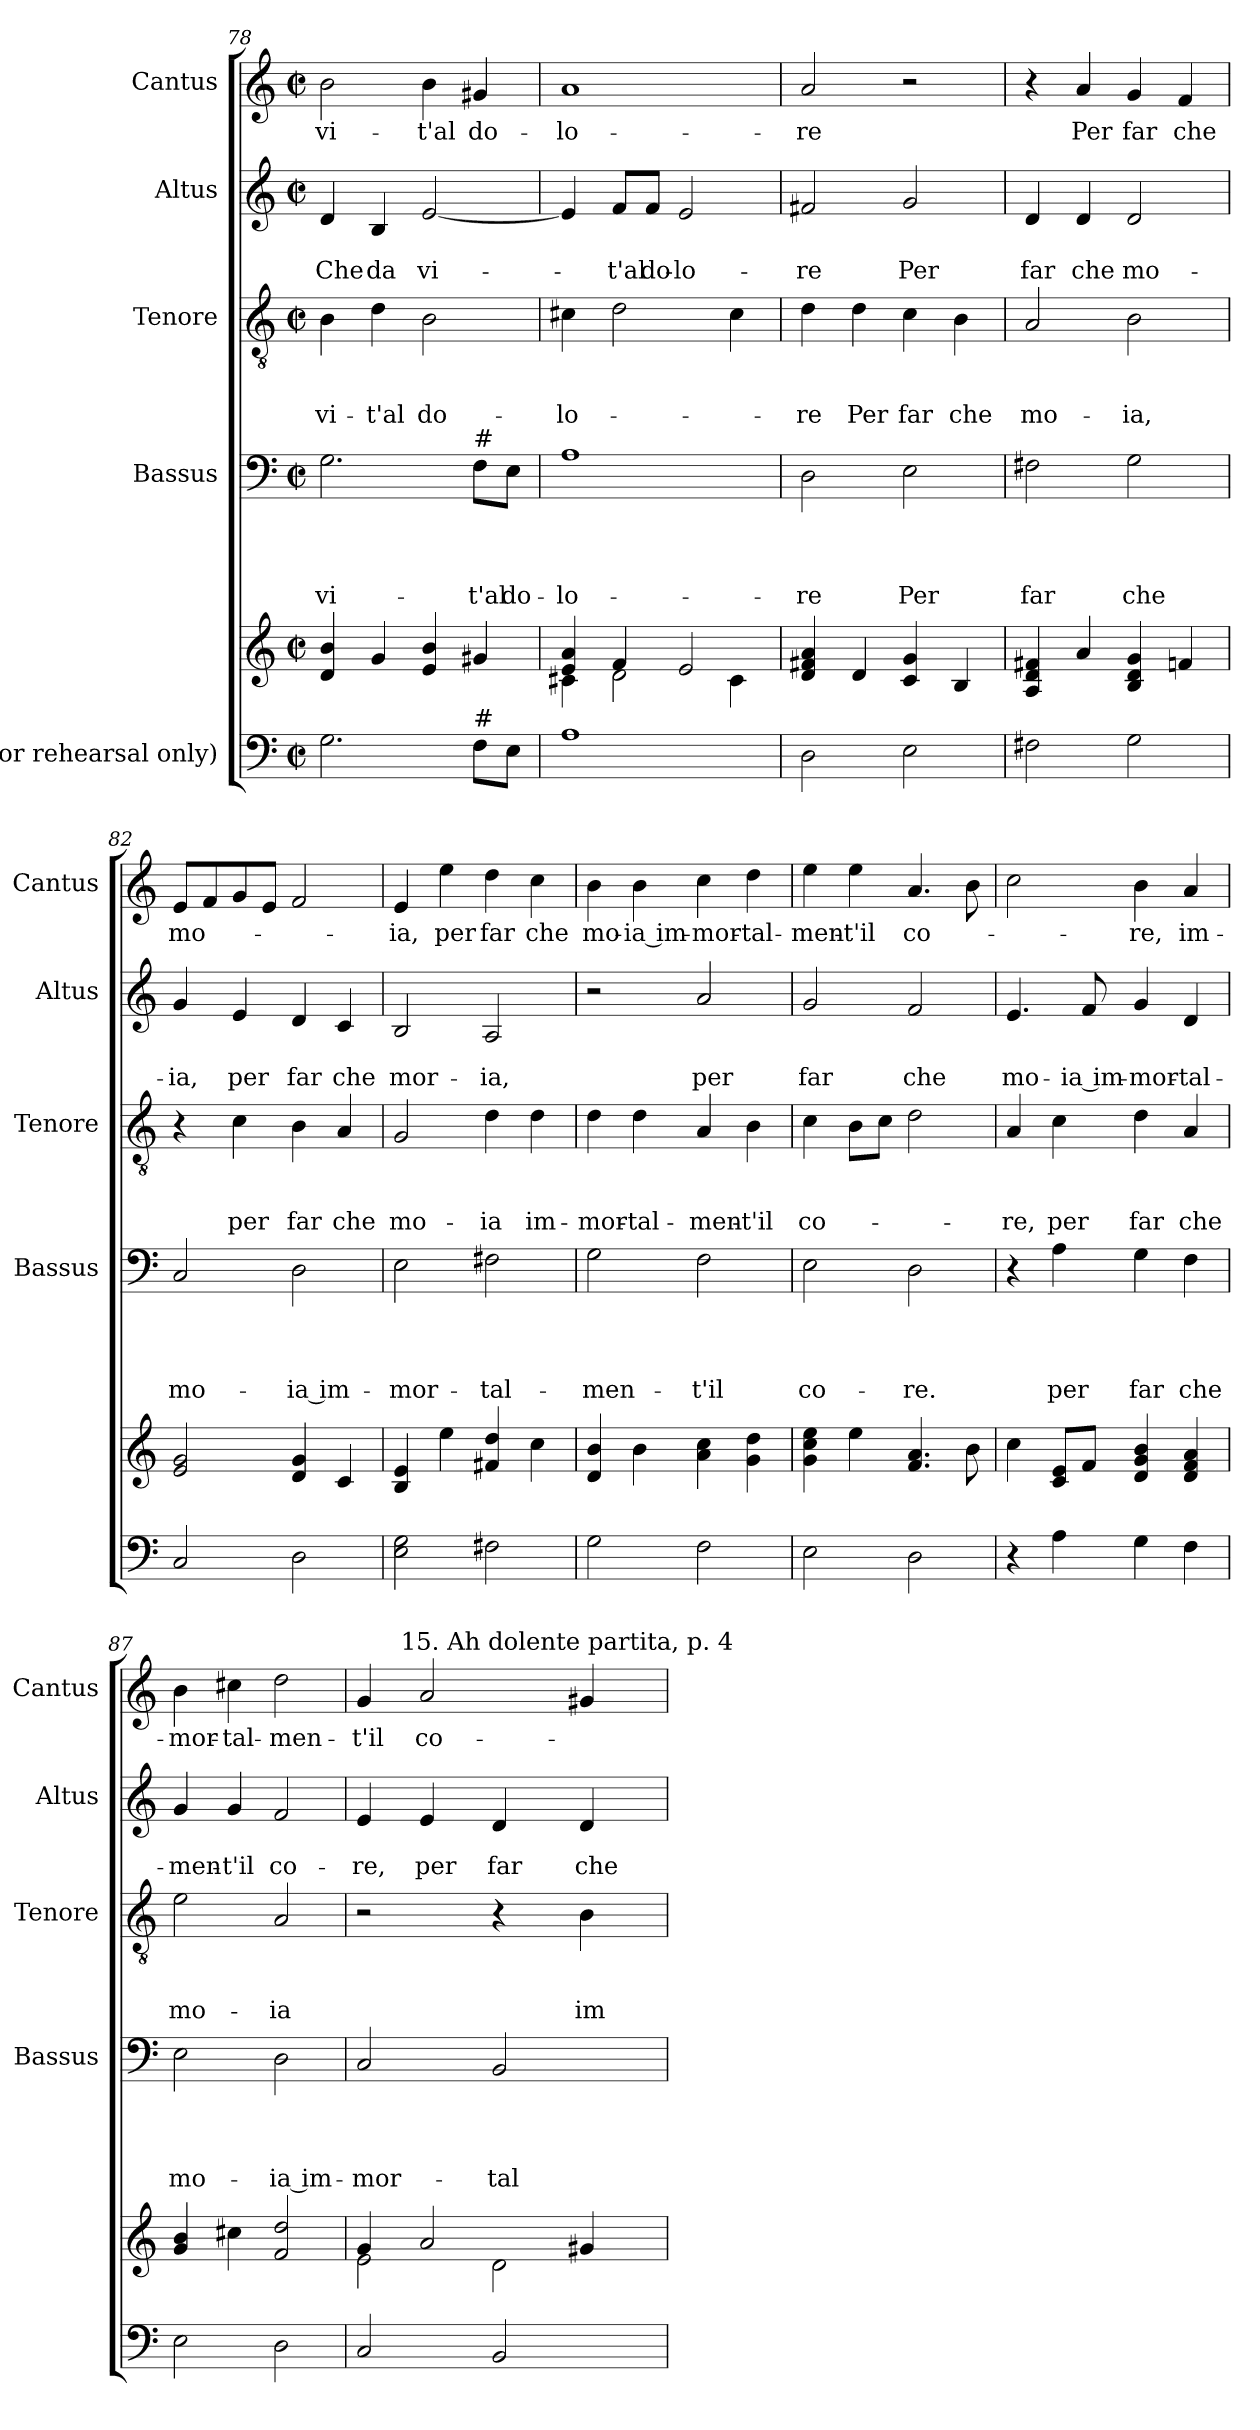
**kern	**kern	**kern	**text	**text	**text	**text	**kern	**text	**text	**text	**kern	**text	**text	**kern	**text
*part5	*part5	*part4	*part4	*part4	*part4	*part4	*part3	*part3	*part3	*part3	*part2	*part2	*part2	*part1	*part1
*staff6	*staff5	*staff4	*staff4	*staff4	*staff4	*staff4	*staff3	*staff3	*staff3	*staff3	*staff2	*staff2	*staff2	*staff1	*staff1
*I"(for rehearsal only)	*	*I"Bassus	*	*	*	*	*I"Tenore	*	*	*	*I"Altus	*	*	*I"Cantus	*
*	*	*I'Bassus	*	*	*	*	*I'Tenore	*	*	*	*I'Altus	*	*	*I'Cantus	*
*clefF4	*clefG2	*clefF4	*	*	*	*	*clefGv2	*	*	*	*clefG2	*	*	*clefG2	*
*k[]	*k[]	*k[]	*	*	*	*	*k[]	*	*	*	*k[]	*	*	*k[]	*
*C:	*C:	*C:	*	*	*	*	*C:	*	*	*	*C:	*	*	*C:	*
*M2/2	*M2/2	*M2/2	*	*	*	*	*M2/2	*	*	*	*M2/2	*	*	*M2/2	*
*met(c|)	*met(c|)	*met(c|)	*	*	*	*	*met(c|)	*	*	*	*met(c|)	*	*	*met(c|)	*
=78	=78	=78	=78	=78	=78	=78	=78	=78	=78	=78	=78	=78	=78	=78	=78
!	!	!	!	!	!	!LO:LY:b	!	!	!	!LO:LY:b	!	!	!LO:LY:b	!	!LO:LY:b
2.G\	4d/ 4b/	2.G\	.	.	.	vi-	4B\	.	.	vi-	4d/	.	Che	2b\	vi-
!	!	!	!	!	!	!	!	!	!	!LO:LY:b	!	!	!LO:LY:b	!	!
.	4g/	.	.	.	.	.	4d\	.	.	-t'al	4B/	.	da	.	.
!	!	!	!	!	!	!	!	!	!	!LO:LY:b	!	!	!LO:LY:b	!	!LO:LY:b
.	4e/ 4b/	.	.	.	.	.	2B\	.	.	do-	[<2e/	.	vi-	4b\	-t'al
!	!	!LO:TX:a:t=#	!	!	!	!	!	!	!	!	!	!	!	!	!
!LO:TX:a:t=#	!	!	!	!	!	!	!	!	!	!	!	!	!	!	!
!	!	!	!	!	!	!LO:LY:b	!	!	!	!	!	!	!	!	!LO:LY:b
8F\L	4g#X/	8F\L	.	.	.	-t'al	.	.	.	.	.	.	.	4g#X/	do-
!	!	!	!	!	!	!LO:LY:b	!	!	!	!	!	!	!	!	!
8E\J	.	8E\J	.	.	.	do-	.	.	.	.	.	.	.	.	.
=79	=79	=79	=79	=79	=79	=79	=79	=79	=79	=79	=79	=79	=79	=79	=79
*	*^	*	*	*	*	*	*	*	*	*	*	*	*	*	*
!	!	!	!	!	!	!	!LO:LY:b	!	!	!	!LO:LY:b	!	!	!	!	!LO:LY:b
1A	4c#X\	4e/ 4a/	1A	.	.	.	-lo-	4c#X\	.	.	-lo-	4e/]	.	.	1a	-lo-
!	!	!	!	!	!	!	!	!	!	!	!	!	!	!LO:LY:b	!	!
.	2d\	4f/	.	.	.	.	.	2d\	.	.	.	8f/L	.	-t'al	.	.
!	!	!	!	!	!	!	!	!	!	!	!	!	!	!LO:LY:b	!	!
.	.	.	.	.	.	.	.	.	.	.	.	8f/J	.	do-	.	.
!	!	!	!	!	!	!	!	!	!	!	!	!	!	!LO:LY:b:rj	!	!
.	.	2e/	.	.	.	.	.	.	.	.	.	2e/	.	-lo-	.	.
.	4c#\	.	.	.	.	.	.	4c#\	.	.	.	.	.	.	.	.
*	*v	*v	*	*	*	*	*	*	*	*	*	*	*	*	*	*
!!LO:PB:g=z
=80	=80	=80	=80	=80	=80	=80	=80	=80	=80	=80	=80	=80	=80	=80	=80
!	!	!	!	!	!	!LO:LY:b	!	!	!	!LO:LY:b	!	!	!LO:LY:b	!	!LO:LY:b
2D\	4d/ 4f#X/ 4a/	2D\	.	.	.	-re	4d\	.	.	-re	2f#X/	.	-re	2a/	-re
!	!	!	!	!	!	!	!	!	!	!LO:LY:b	!	!	!	!	!
.	4d/	.	.	.	.	.	4d\	.	.	Per	.	.	.	.	.
!	!	!	!	!	!	!LO:LY:b	!	!	!	!LO:LY:b	!	!	!LO:LY:b	!	!
2E\	4c/ 4g/	2E\	.	.	.	Per	4c\	.	.	far	2g/	.	Per	2r	.
!	!	!	!	!	!	!	!	!	!	!LO:LY:b	!	!	!	!	!
.	4B/	.	.	.	.	.	4B\	.	.	che	.	.	.	.	.
=81	=81	=81	=81	=81	=81	=81	=81	=81	=81	=81	=81	=81	=81	=81	=81
!	!	!	!	!	!	!LO:LY:b	!	!	!	!LO:LY:b	!	!	!LO:LY:b	!	!
2F#X\	4A/ 4d/ 4f#X/	2F#X\	.	.	.	far	2A/	.	.	mo-	4d/	.	far	4r	.
!	!	!	!	!	!	!	!	!	!	!	!	!	!LO:LY:b	!	!LO:LY:b
.	4a/	.	.	.	.	.	.	.	.	.	4d/	.	che	4a/	Per
!	!	!	!	!	!	!LO:LY:b	!	!	!	!LO:LY:b	!	!	!LO:LY:b	!	!LO:LY:b
2G\	4B/ 4d/ 4g/	2G\	.	.	.	che	2B\	.	.	-ia,	2d/	.	mo-	4g/	far
!	!	!	!	!	!	!	!	!	!	!	!	!	!	!	!LO:LY:b
.	4fn/	.	.	.	.	.	.	.	.	.	.	.	.	4f/	che
=82	=82	=82	=82	=82	=82	=82	=82	=82	=82	=82	=82	=82	=82	=82	=82
!	!	!	!	!	!	!LO:LY:b	!	!	!	!	!	!	!LO:LY:b	!	!LO:LY:b
2C/	2e/ 2g/	2C/	.	.	.	mo-	4r	.	.	.	4g/	.	-ia,	8e/L	mo-
.	.	.	.	.	.	.	.	.	.	.	.	.	.	8f/	.
!	!	!	!	!	!	!	!	!	!	!LO:LY:b	!	!	!LO:LY:b	!	!
.	.	.	.	.	.	.	4c\	.	.	per	4e/	.	per	8g/	.
.	.	.	.	.	.	.	.	.	.	.	.	.	.	8e/J	.
!	!	!	!	!	!	!LO:LY:b:rj	!	!	!	!LO:LY:b	!	!	!LO:LY:b	!	!
2D\	4d/ 4g/	2D\	.	.	.	-ia im-	4B\	.	.	far	4d/	.	far	2f/	.
!	!	!	!	!	!	!	!	!	!	!LO:LY:b	!	!	!LO:LY:b	!	!
.	4c/	.	.	.	.	.	4A/	.	.	che	4c/	.	che	.	.
=83	=83	=83	=83	=83	=83	=83	=83	=83	=83	=83	=83	=83	=83	=83	=83
!	!	!	!	!	!	!LO:LY:b	!	!	!	!LO:LY:b	!	!	!LO:LY:b	!	!LO:LY:b
2E\ 2G\	4B/ 4e/	2E\	.	.	.	-mor-	2G/	.	.	mo-	2B/	.	mor-	4e/	-ia,
!	!	!	!	!	!	!	!	!	!	!	!	!	!	!	!LO:LY:b
.	4ee\	.	.	.	.	.	.	.	.	.	.	.	.	4ee\	per
!	!	!	!	!	!	!LO:LY:b	!	!	!	!LO:LY:b	!	!	!LO:LY:b	!	!LO:LY:b
2F#X\	4f#X/ 4dd/	2F#X\	.	.	.	-tal-	4d\	.	.	-ia	2A/	.	-ia,	4dd\	far
!	!	!	!	!	!	!	!	!	!	!LO:LY:b	!	!	!	!	!LO:LY:b
.	4cc\	.	.	.	.	.	4d\	.	.	im-	.	.	.	4cc\	che
=84	=84	=84	=84	=84	=84	=84	=84	=84	=84	=84	=84	=84	=84	=84	=84
!	!	!	!	!	!	!LO:LY:b	!	!	!	!LO:LY:b	!	!	!	!	!LO:LY:b
2G\	4d/ 4b/	2G\	.	.	.	-men-	4d\	.	.	-mor-	2r	.	.	4b\	mo-
!	!	!	!	!	!	!	!	!	!	!LO:LY:b	!	!	!	!	!LO:LY:b:rj
.	4b\	.	.	.	.	.	4d\	.	.	-tal-	.	.	.	4b\	-ia im-
!	!	!	!	!	!	!LO:LY:b	!	!	!	!LO:LY:b	!	!	!LO:LY:b	!	!LO:LY:b:rj
2F\	4a\ 4cc\	2F\	.	.	.	-t'il	4A/	.	.	-men-	2a/	.	per	4cc\	-mor-
!	!	!	!	!	!	!	!	!	!	!LO:LY:b	!	!	!	!	!LO:LY:b
.	4g\ 4dd\	.	.	.	.	.	4B\	.	.	-t'il	.	.	.	4dd\	-tal-
=85	=85	=85	=85	=85	=85	=85	=85	=85	=85	=85	=85	=85	=85	=85	=85
!	!	!	!	!	!	!LO:LY:b	!	!	!	!LO:LY:b	!	!	!LO:LY:b	!	!LO:LY:b
2E\	4g\ 4cc\ 4ee\	2E\	.	.	.	co-	4c\	.	.	co-	2g/	.	far	4ee\	-men-
!	!	!	!	!	!	!	!	!	!	!	!	!	!	!	!LO:LY:b
.	4ee\	.	.	.	.	.	8B\L	.	.	.	.	.	.	4ee\	-t'il
.	.	.	.	.	.	.	8c\J	.	.	.	.	.	.	.	.
!	!	!	!	!	!	!LO:LY:b	!	!	!	!	!	!	!LO:LY:b	!	!LO:LY:b
2D\	4.f/ 4.a/	2D\	.	.	.	-re.	2d\	.	.	.	2f/	.	che	4.a/	co-
.	8b\	.	.	.	.	.	.	.	.	.	.	.	.	8b\	.
!!LO:LB:g=z
=86	=86	=86	=86	=86	=86	=86	=86	=86	=86	=86	=86	=86	=86	=86	=86
!	!	!	!	!	!	!	!	!	!	!LO:LY:b	!	!	!LO:LY:b	!	!
4r	4cc\	4r	.	.	.	.	4A/	.	.	-re,	4.e/	.	mo-	2cc\	.
!	!	!	!	!	!	!LO:LY:b	!	!	!	!LO:LY:b	!	!	!	!	!
4A\	8c/ 8e/L	4A\	.	.	.	per	4c\	.	.	per	.	.	.	.	.
!	!	!	!	!	!	!	!	!	!	!	!	!	!LO:LY:b:rj	!	!
.	8f/J	.	.	.	.	.	.	.	.	.	8f/	.	-ia im-	.	.
!	!	!	!	!	!	!LO:LY:b	!	!	!	!LO:LY:b	!	!	!LO:LY:b:rj	!	!LO:LY:b
4G\	4d/ 4g/ 4b/	4G\	.	.	.	far	4d\	.	.	far	4g/	.	-mor-	4b\	-re,
!	!	!	!	!	!	!LO:LY:b	!	!	!	!LO:LY:b	!	!	!LO:LY:b	!	!LO:LY:b
4F\	4d/ 4f/ 4a/	4F\	.	.	.	che	4A/	.	.	che	4d/	.	-tal-	4a/	im-
=87	=87	=87	=87	=87	=87	=87	=87	=87	=87	=87	=87	=87	=87	=87	=87
!	!	!	!	!	!	!LO:LY:b	!	!	!	!LO:LY:b	!	!	!LO:LY:b	!	!LO:LY:b
2E\	4g/ 4b/	2E\	.	.	.	mo-	2e\	.	.	mo-	4g/	.	-men-	4b\	-mor-
!	!	!	!	!	!	!	!	!	!	!	!	!	!LO:LY:b	!	!LO:LY:b
.	4cc#X\	.	.	.	.	.	.	.	.	.	4g/	.	-t'il	4cc#X\	-tal-
!	!	!	!	!	!	!LO:LY:b:rj	!	!	!	!LO:LY:b	!	!	!LO:LY:b	!	!LO:LY:b
2D\	2f/ 2dd/	2D\	.	.	.	-ia im-	2A/	.	.	-ia	2f/	.	co-	2dd\	-men-
=88	=88	=88	=88	=88	=88	=88	=88	=88	=88	=88	=88	=88	=88	=88	=88
*	*^	*	*	*	*	*	*	*	*	*	*	*	*	*	*
!	!	!	!	!	!	!	!LO:LY:b	!	!	!	!	!	!	!LO:LY:b	!	!LO:LY:b
*	*	*	*	*	*	*	*	*	*	*	*	*	*	*	*^	*
2C/	4g/	2e\	2C/	.	.	.	-mor-	2r	.	.	.	4e/	.	-re,	4g/	8..ryy	-t'il
!	!	!	!	!	!	!	!	!	!	!	!	!	!	!	!	!LO:TX:a:t=15. Ah dolente partita, p. 4	!
.	.	.	.	.	.	.	.	.	.	.	.	.	.	.	.	2ryy	.
!	!	!	!	!	!	!	!	!	!	!	!	!	!	!LO:LY:b	!	!	!LO:LY:b
.	2a/	.	.	.	.	.	.	.	.	.	.	4e/	.	per	2a/	.	co-
!	!	!	!	!	!	!	!LO:LY:b	!	!	!	!	!	!	!LO:LY:b	!	!	!
2BB/	.	2d\	2BB/	.	.	.	-tal-	4r	.	.	.	4d/	.	far	.	.	.
.	.	.	.	.	.	.	.	.	.	.	.	.	.	.	.	4ryy	.
!	!	!	!	!	!	!	!	!	!	!	!LO:LY:b	!	!	!LO:LY:b	!	!	!
.	4g#X/	.	.	.	.	.	.	4B\	.	.	im-	4d/	.	che	4g#X/	.	.
.	.	.	.	.	.	.	.	.	.	.	.	.	.	.	.	32ryy	.
*	*v	*v	*	*	*	*	*	*	*	*	*	*	*	*	*v	*v	*
=	=	=	=	=	=	=	=	=	=	=	=	=	=	=	=
*-	*-	*-	*-	*-	*-	*-	*-	*-	*-	*-	*-	*-	*-	*-	*-
